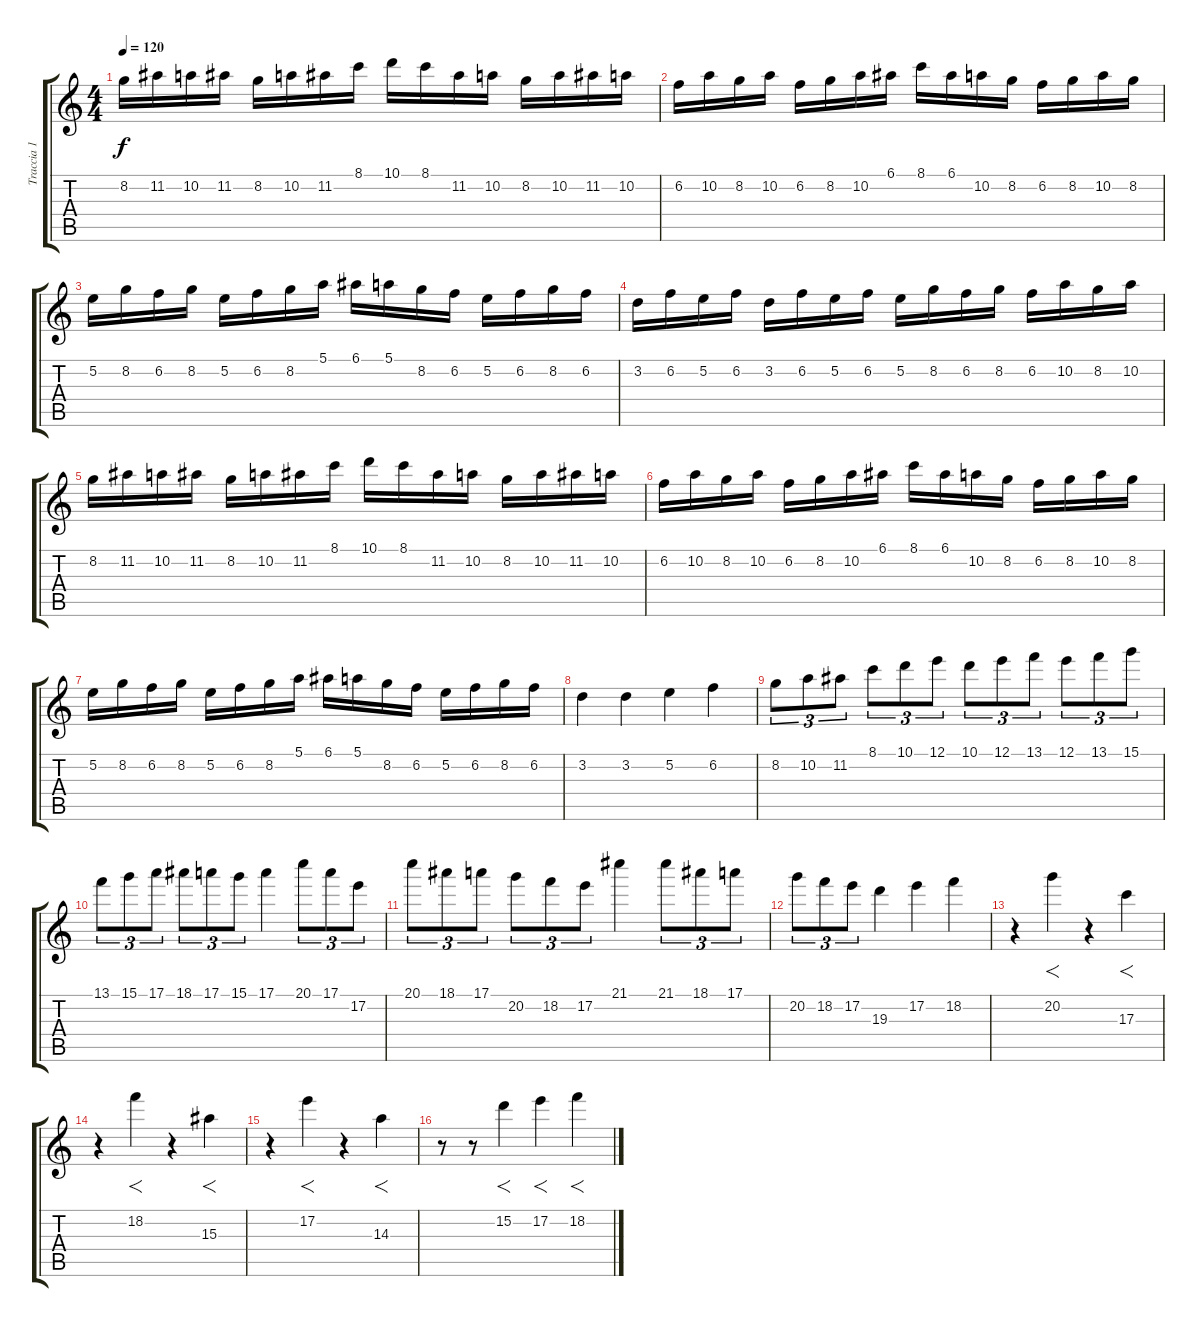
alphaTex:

\track ("Traccia 1" "Traccia 1") {instrument overdrivenguitar}
\staff {score tabs}
\tuning (E4 B3 G3 D3 A2 E2) {hide}
\ts (4 4)
\tempo 120
\clef g2
\ks c
8.2.16{dy f} 11.2.16 10.2.16 11.2.16 8.2.16 10.2.16 11.2.16 8.1.16 10.1.16 8.1.16 11.2.16 10.2.16 8.2.16 10.2.16 11.2.16 10.2.16 |
6.2.16 10.2.16 8.2.16 10.2.16 6.2.16 8.2.16 10.2.16 6.1.16 8.1.16 6.1.16 10.2.16 8.2.16 6.2.16 8.2.16 10.2.16 8.2.16 |
5.2.16 8.2.16 6.2.16 8.2.16 5.2.16 6.2.16 8.2.16 5.1.16 6.1.16 5.1.16 8.2.16 6.2.16 5.2.16 6.2.16 8.2.16 6.2.16 |
3.2.16 6.2.16 5.2.16 6.2.16 3.2.16 6.2.16 5.2.16 6.2.16 5.2.16 8.2.16 6.2.16 8.2.16 6.2.16 10.2.16 8.2.16 10.2.16 |
8.2.16 11.2.16 10.2.16 11.2.16 8.2.16 10.2.16 11.2.16 8.1.16 10.1.16 8.1.16 11.2.16 10.2.16 8.2.16 10.2.16 11.2.16 10.2.16 |
6.2.16 10.2.16 8.2.16 10.2.16 6.2.16 8.2.16 10.2.16 6.1.16 8.1.16 6.1.16 10.2.16 8.2.16 6.2.16 8.2.16 10.2.16 8.2.16 |
5.2.16 8.2.16 6.2.16 8.2.16 5.2.16 6.2.16 8.2.16 5.1.16 6.1.16 5.1.16 8.2.16 6.2.16 5.2.16 6.2.16 8.2.16 6.2.16 |
3.2.4 3.2.4 5.2.4 6.2.4 |
8.2.8{tu (3 2)} 10.2.8{tu (3 2)} 11.2.8{tu (3 2)} 8.1.8{tu (3 2)} 10.1.8{tu (3 2)} 12.1.8{tu (3 2)} 10.1.8{tu (3 2)} 12.1.8{tu (3 2)} 13.1.8{tu (3 2)} 12.1.8{tu (3 2)} 13.1.8{tu (3 2)} 15.1.8{tu (3 2)} |
13.1.8{tu (3 2)} 15.1.8{tu (3 2)} 17.1.8{tu (3 2)} 18.1.8{tu (3 2)} 17.1.8{tu (3 2)} 15.1.8{tu (3 2)} 17.1.4 20.1.8{tu (3 2)} 17.1.8{tu (3 2)} 17.2.8{tu (3 2)} |
20.1.8{tu (3 2)} 18.1.8{tu (3 2)} 17.1.8{tu (3 2)} 20.2.8{tu (3 2)} 18.2.8{tu (3 2)} 17.2.8{tu (3 2)} 21.1.4 21.1.8{tu (3 2)} 18.1.8{tu (3 2)} 17.1.8{tu (3 2)} |
20.2.8{tu (3 2)} 18.2.8{tu (3 2)} 17.2.8{tu (3 2)} 19.3.4 17.2.4 18.2.4 |
r.4 20.2.4{f} r.4 17.3.4{f} |
r.4 18.2.4{f} r.4 15.3.4{f} |
r.4 17.2.4{f} r.4 14.3.4{f} |
r.8 r.8 15.2.4{f} 17.2.4{f} 18.2.4{f}
